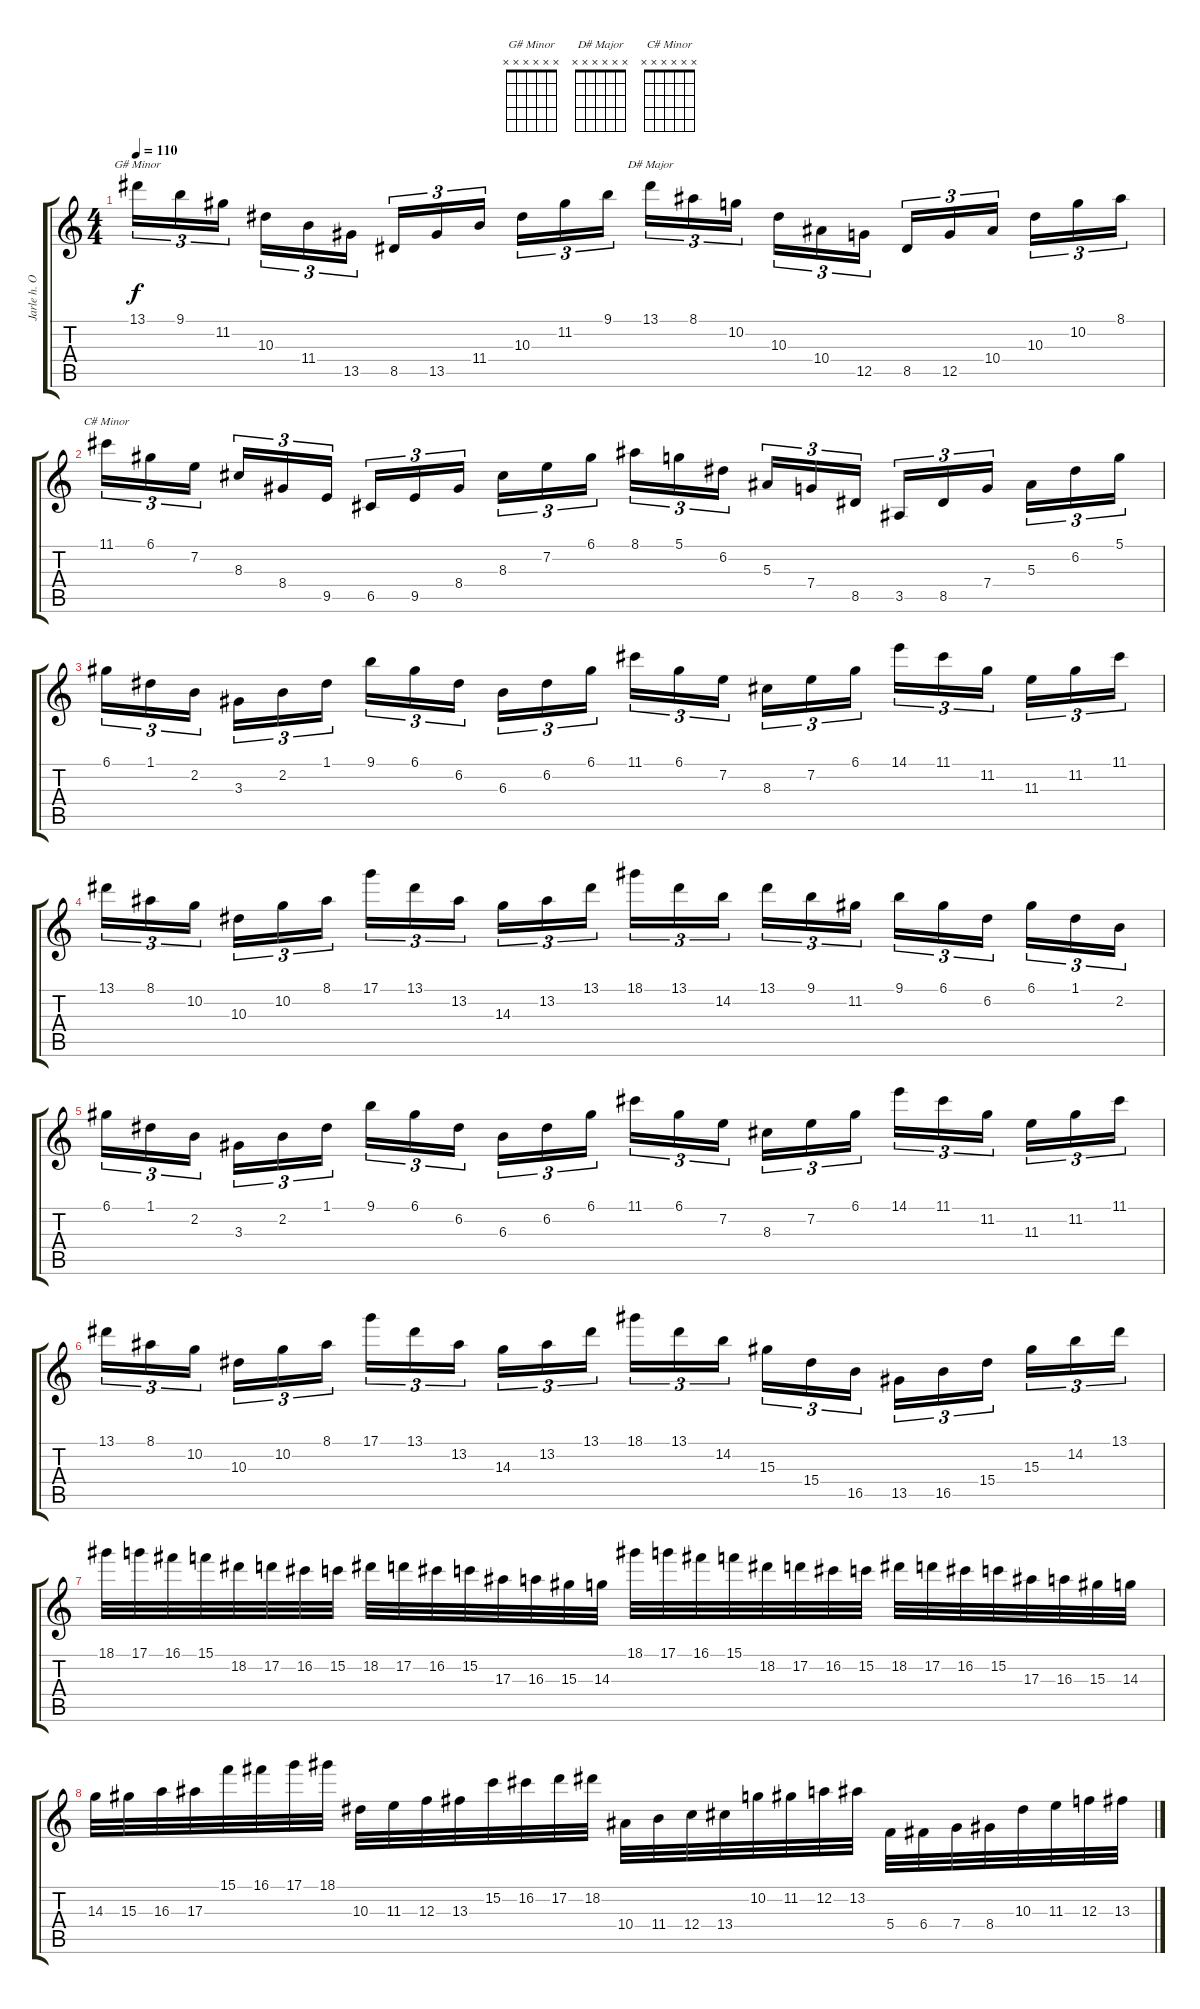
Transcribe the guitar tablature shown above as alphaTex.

\track ("Jarle h. Olsen" "Jarle h. O") {instrument distortionguitar}
\staff {score tabs}
\tuning (D4 A3 F3 C3 G2 D2) {hide}
\chord ("G# Minor" x x x x x x)
\chord ("D# Major" x x x x x x)
\chord ("C# Minor" x x x x x x)
\ts (4 4)
\tempo 110
\clef g2
\ks c
13.1.16{tu (3 2) ch "G# Minor" dy f instrument distortionguitar} 9.1.16{tu (3 2)} 11.2.16{tu (3 2)} 10.3.16{tu (3 2)} 11.4.16{tu (3 2)} 13.5.16{tu (3 2)} 8.5.16{tu (3 2)} 13.5.16{tu (3 2)} 11.4.16{tu (3 2)} 10.3.16{tu (3 2)} 11.2.16{tu (3 2)} 9.1.16{tu (3 2)} 13.1.16{tu (3 2) ch "D# Major"} 8.1.16{tu (3 2)} 10.2.16{tu (3 2)} 10.3.16{tu (3 2)} 10.4.16{tu (3 2)} 12.5.16{tu (3 2)} 8.5.16{tu (3 2)} 12.5.16{tu (3 2)} 10.4.16{tu (3 2)} 10.3.16{tu (3 2)} 10.2.16{tu (3 2)} 8.1.16{tu (3 2)} |
11.1.16{tu (3 2) ch "C# Minor"} 6.1.16{tu (3 2)} 7.2.16{tu (3 2)} 8.3.16{tu (3 2)} 8.4.16{tu (3 2)} 9.5.16{tu (3 2)} 6.5.16{tu (3 2)} 9.5.16{tu (3 2)} 8.4.16{tu (3 2)} 8.3.16{tu (3 2)} 7.2.16{tu (3 2)} 6.1.16{tu (3 2)} 8.1.16{tu (3 2)} 5.1.16{tu (3 2)} 6.2.16{tu (3 2)} 5.3.16{tu (3 2)} 7.4.16{tu (3 2)} 8.5.16{tu (3 2)} 3.5.16{tu (3 2)} 8.5.16{tu (3 2)} 7.4.16{tu (3 2)} 5.3.16{tu (3 2)} 6.2.16{tu (3 2)} 5.1.16{tu (3 2)} |
6.1.16{tu (3 2)} 1.1.16{tu (3 2)} 2.2.16{tu (3 2)} 3.3.16{tu (3 2)} 2.2.16{tu (3 2)} 1.1.16{tu (3 2)} 9.1.16{tu (3 2)} 6.1.16{tu (3 2)} 6.2.16{tu (3 2)} 6.3.16{tu (3 2)} 6.2.16{tu (3 2)} 6.1.16{tu (3 2)} 11.1.16{tu (3 2)} 6.1.16{tu (3 2)} 7.2.16{tu (3 2)} 8.3.16{tu (3 2)} 7.2.16{tu (3 2)} 6.1.16{tu (3 2)} 14.1.16{tu (3 2)} 11.1.16{tu (3 2)} 11.2.16{tu (3 2)} 11.3.16{tu (3 2)} 11.2.16{tu (3 2)} 11.1.16{tu (3 2)} |
13.1.16{tu (3 2)} 8.1.16{tu (3 2)} 10.2.16{tu (3 2)} 10.3.16{tu (3 2)} 10.2.16{tu (3 2)} 8.1.16{tu (3 2)} 17.1.16{tu (3 2)} 13.1.16{tu (3 2)} 13.2.16{tu (3 2)} 14.3.16{tu (3 2)} 13.2.16{tu (3 2)} 13.1.16{tu (3 2)} 18.1.16{tu (3 2)} 13.1.16{tu (3 2)} 14.2.16{tu (3 2)} 13.1.16{tu (3 2)} 9.1.16{tu (3 2)} 11.2.16{tu (3 2)} 9.1.16{tu (3 2)} 6.1.16{tu (3 2)} 6.2.16{tu (3 2)} 6.1.16{tu (3 2)} 1.1.16{tu (3 2)} 2.2.16{tu (3 2)} |
6.1.16{tu (3 2)} 1.1.16{tu (3 2)} 2.2.16{tu (3 2)} 3.3.16{tu (3 2)} 2.2.16{tu (3 2)} 1.1.16{tu (3 2)} 9.1.16{tu (3 2)} 6.1.16{tu (3 2)} 6.2.16{tu (3 2)} 6.3.16{tu (3 2)} 6.2.16{tu (3 2)} 6.1.16{tu (3 2)} 11.1.16{tu (3 2)} 6.1.16{tu (3 2)} 7.2.16{tu (3 2)} 8.3.16{tu (3 2)} 7.2.16{tu (3 2)} 6.1.16{tu (3 2)} 14.1.16{tu (3 2)} 11.1.16{tu (3 2)} 11.2.16{tu (3 2)} 11.3.16{tu (3 2)} 11.2.16{tu (3 2)} 11.1.16{tu (3 2)} |
13.1.16{tu (3 2)} 8.1.16{tu (3 2)} 10.2.16{tu (3 2)} 10.3.16{tu (3 2)} 10.2.16{tu (3 2)} 8.1.16{tu (3 2)} 17.1.16{tu (3 2)} 13.1.16{tu (3 2)} 13.2.16{tu (3 2)} 14.3.16{tu (3 2)} 13.2.16{tu (3 2)} 13.1.16{tu (3 2)} 18.1.16{tu (3 2)} 13.1.16{tu (3 2)} 14.2.16{tu (3 2)} 15.3.16{tu (3 2)} 15.4.16{tu (3 2)} 16.5.16{tu (3 2)} 13.5.16{tu (3 2)} 16.5.16{tu (3 2)} 15.4.16{tu (3 2)} 15.3.16{tu (3 2)} 14.2.16{tu (3 2)} 13.1.16{tu (3 2)} |
18.1.32 17.1.32 16.1.32 15.1.32 18.2.32 17.2.32 16.2.32 15.2.32 18.2.32 17.2.32 16.2.32 15.2.32 17.3.32 16.3.32 15.3.32 14.3.32 18.1.32 17.1.32 16.1.32 15.1.32 18.2.32 17.2.32 16.2.32 15.2.32 18.2.32 17.2.32 16.2.32 15.2.32 17.3.32 16.3.32 15.3.32 14.3.32 |
14.3.32 15.3.32 16.3.32 17.3.32 15.1.32 16.1.32 17.1.32 18.1.32 10.3.32 11.3.32 12.3.32 13.3.32 15.2.32 16.2.32 17.2.32 18.2.32 10.4.32 11.4.32 12.4.32 13.4.32 10.2.32 11.2.32 12.2.32 13.2.32 5.4.32 6.4.32 7.4.32 8.4.32 10.3.32 11.3.32 12.3.32 13.3.32
